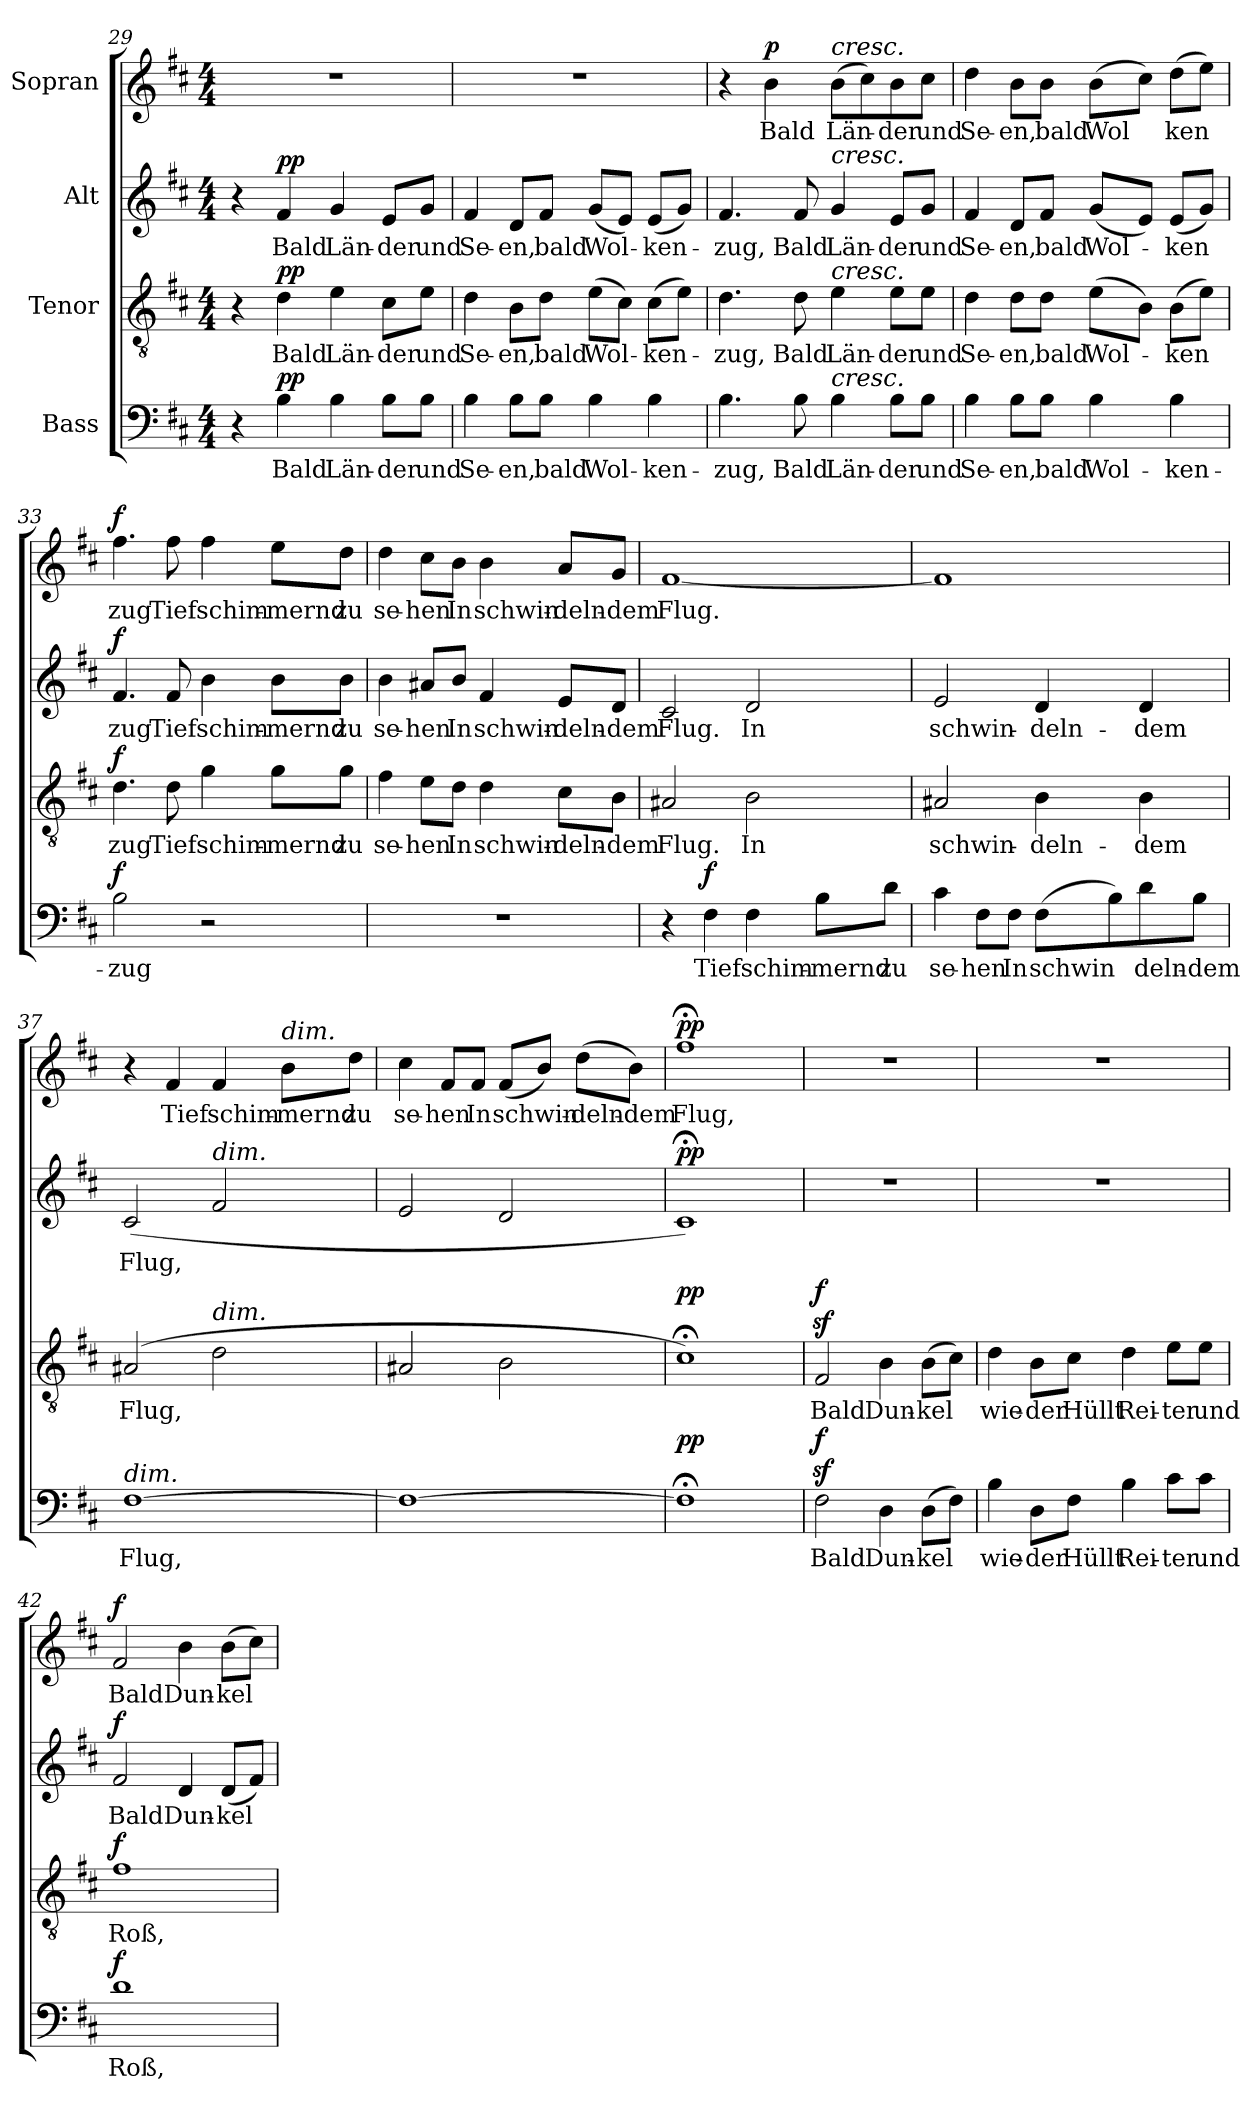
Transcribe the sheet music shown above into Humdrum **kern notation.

**kern	**text	**dynam	**kern	**text	**dynam	**kern	**text	**dynam	**kern	**text	**dynam
*part4	*part4	*part4	*part3	*part3	*part3	*part2	*part2	*part2	*part1	*part1	*part1
*staff4	*staff4	*staff4	*staff3	*staff3	*staff3	*staff2	*staff2	*staff2	*staff1	*staff1	*staff1
*I"Bass	*	*	*I"Tenor	*	*	*I"Alt	*	*	*I"Sopran	*	*
*clefF4	*	*	*clefGv2	*	*	*clefG2	*	*	*clefG2	*	*
*k[f#c#]	*	*	*k[f#c#]	*	*	*k[f#c#]	*	*	*k[f#c#]	*	*
*D:	*	*	*D:	*	*	*D:	*	*	*D:	*	*
*M4/4	*	*	*M4/4	*	*	*M4/4	*	*	*M4/4	*	*
=29	=29	=29	=29	=29	=29	=29	=29	=29	=29	=29	=29
4r	.	.	4r	.	.	4r	.	.	1r	.	.
!	!LO:LY:b	!LO:DY:b	!	!LO:LY:b	!LO:DY:b	!	!LO:LY:b	!LO:DY:b	!	!	!
4B\	Bald	pp	4d\	Bald	pp	4f#/	Bald	pp	.	.	.
!	!LO:LY:b	!	!	!LO:LY:b	!	!	!LO:LY:b	!	!	!	!
4B\	Län-	.	4e\	Län-	.	4g/	Län-	.	.	.	.
!	!LO:LY:b	!	!	!LO:LY:b	!	!	!LO:LY:b	!	!	!	!
8B\L	-der	.	8c#\L	-der	.	8e/L	-der	.	.	.	.
!	!LO:LY:b	!	!	!LO:LY:b	!	!	!LO:LY:b	!	!	!	!
8B\J	und	.	8e\J	und	.	8g/J	und	.	.	.	.
=30	=30	=30	=30	=30	=30	=30	=30	=30	=30	=30	=30
!	!LO:LY:b	!	!	!LO:LY:b	!	!	!LO:LY:b	!	!	!	!
4B\	Se-	.	4d\	Se-	.	4f#/	Se-	.	1r	.	.
!	!LO:LY:b	!	!	!LO:LY:b	!	!	!LO:LY:b	!	!	!	!
8B\L	-en,	.	8B\L	-en,	.	8d/L	-en,	.	.	.	.
!	!LO:LY:b	!	!	!LO:LY:b	!	!	!LO:LY:b	!	!	!	!
8B\J	bald	.	8d\J	bald	.	8f#/J	bald	.	.	.	.
!	!LO:LY:b	!	!	!LO:LY:b	!	!	!LO:LY:b	!	!	!	!
4B\	Wol-	.	(>8e\L	Wol-	.	(<8g/L	Wol-	.	.	.	.
.	.	.	8c#\J)	.	.	8e/J)	.	.	.	.	.
!	!LO:LY:b	!	!	!LO:LY:b	!	!	!LO:LY:b	!	!	!	!
4B\	-ken-	.	(>8c#\L	-ken-	.	(<8e/L	-ken-	.	.	.	.
.	.	.	8e\J)	.	.	8g/J)	.	.	.	.	.
!!LO:PB:g=z
=31	=31	=31	=31	=31	=31	=31	=31	=31	=31	=31	=31
!	!LO:LY:b	!	!	!LO:LY:b	!	!	!LO:LY:b	!	!	!	!
4.B\	-zug,	.	4.d\	-zug,	.	4.f#/	-zug,	.	4r	.	.
!	!	!	!	!	!	!	!	!	!	!LO:LY:b	!LO:DY:b
.	.	.	.	.	.	.	.	.	4b\	Bald	p
!	!LO:LY:b	!	!	!LO:LY:b	!	!	!LO:LY:b	!	!	!	!
8B\	Bald	.	8d\	Bald	.	8f#/	Bald	.	.	.	.
!	!	!	!	!	!	!	!	!	!LO:TX:a:i:t=cresc.	!	!
!	!	!	!	!	!	!LO:TX:a:i:t=cresc.	!	!	!	!	!
!	!	!	!LO:TX:a:i:t=cresc.	!	!	!	!	!	!	!	!
!LO:TX:a:i:t=cresc.	!	!	!	!	!	!	!	!	!	!	!
!	!LO:LY:b	!	!	!LO:LY:b	!	!	!LO:LY:b	!	!	!LO:LY:b	!
4B\	Län-	.	4e\	Län-	.	4g/	Län-	.	(>8b\L	Län-	.
.	.	.	.	.	.	.	.	.	8cc#\)	.	.
!	!LO:LY:b	!	!	!LO:LY:b	!	!	!LO:LY:b	!	!	!LO:LY:b	!
8B\L	-der	.	8e\L	-der	.	8e/L	-der	.	8b\	-der	.
!	!LO:LY:b	!	!	!LO:LY:b	!	!	!LO:LY:b	!	!	!LO:LY:b	!
8B\J	und	.	8e\J	und	.	8g/J	und	.	8cc#\J	und	.
=32	=32	=32	=32	=32	=32	=32	=32	=32	=32	=32	=32
!	!LO:LY:b	!	!	!LO:LY:b	!	!	!LO:LY:b	!	!	!LO:LY:b	!
4B\	Se-	.	4d\	Se-	.	4f#/	Se-	.	4dd\	Se-	.
!	!LO:LY:b	!	!	!LO:LY:b	!	!	!LO:LY:b	!	!	!LO:LY:b	!
8B\L	-en,	.	8d\L	-en,	.	8d/L	-en,	.	8b\L	-en,	.
!	!LO:LY:b	!	!	!LO:LY:b	!	!	!LO:LY:b	!	!	!LO:LY:b	!
8B\J	bald	.	8d\J	bald	.	8f#/J	bald	.	8b\J	bald	.
!	!LO:LY:b	!	!	!LO:LY:b	!	!	!LO:LY:b	!	!	!LO:LY:b	!
4B\	Wol-	.	(>8e\L	Wol-	.	(<8g/L	Wol-	.	(>8b\L	Wol	.
!	!	!	!	!	!	!	!	!	!	!LO:LY:b	!
.	.	.	8B\J)	.	.	8e/J)	.	.	8cc#\J)	­	.
!	!LO:LY:b	!	!	!LO:LY:b	!	!	!LO:LY:b	!	!	!LO:LY:b	!
4B\	-ken-	.	(>8B\L	-ken	.	(<8e/L	-ken	.	(>8dd\L	ken	.
.	.	.	8e\J)	.	.	8g/J)	.	.	8ee\J)	.	.
=33	=33	=33	=33	=33	=33	=33	=33	=33	=33	=33	=33
!	!LO:LY:b	!LO:DY:b	!	!LO:LY:b	!LO:DY:b	!	!LO:LY:b	!LO:DY:b	!	!LO:LY:b	!LO:DY:b
2B\	-zug	f	4.d\	zug	f	4.f#/	zug	f	4.ff#\	zug	f
!	!	!	!	!LO:LY:b	!	!	!LO:LY:b	!	!	!LO:LY:b	!
.	.	.	8d\	Tief	.	8f#/	Tief	.	8ff#\	Tief	.
!	!	!	!	!LO:LY:b	!	!	!LO:LY:b	!	!	!LO:LY:b	!
2r	.	.	4g\	schim-	.	4b\	schim-	.	4ff#\	schim-	.
!	!	!	!	!LO:LY:b	!	!	!LO:LY:b	!	!	!LO:LY:b	!
.	.	.	8g\L	-mernd	.	8b\L	-mernd	.	8ee\L	-mernd	.
!	!	!	!	!LO:LY:b	!	!	!LO:LY:b	!	!	!LO:LY:b	!
.	.	.	8g\J	zu	.	8b\J	zu	.	8dd\J	zu	.
=34	=34	=34	=34	=34	=34	=34	=34	=34	=34	=34	=34
!	!	!	!	!LO:LY:b	!	!	!LO:LY:b	!	!	!LO:LY:b	!
1r	.	.	4f#\	se-	.	4b\	se-	.	4dd\	se-	.
!	!	!	!	!LO:LY:b	!	!	!LO:LY:b	!	!	!LO:LY:b	!
.	.	.	8e\L	-hen	.	8a#X/L	-hen	.	8cc#\L	-hen	.
!	!	!	!	!LO:LY:b	!	!	!LO:LY:b	!	!	!LO:LY:b	!
.	.	.	8d\J	In	.	8b/J	In	.	8b\J	In	.
!	!	!	!	!LO:LY:b	!	!	!LO:LY:b	!	!	!LO:LY:b	!
.	.	.	4d\	schwin-	.	4f#/	schwin-	.	4b\	schwin-	.
!	!	!	!	!LO:LY:b	!	!	!LO:LY:b	!	!	!LO:LY:b	!
.	.	.	8c#\L	-deln-	.	8e/L	-deln-	.	8a/L	-deln-	.
!	!	!	!	!LO:LY:b	!	!	!LO:LY:b	!	!	!LO:LY:b	!
.	.	.	8B\J	-dem	.	8d/J	-dem	.	8g/J	-dem	.
!!LO:PB:g=z
=35	=35	=35	=35	=35	=35	=35	=35	=35	=35	=35	=35
!	!	!	!	!LO:LY:b	!	!	!LO:LY:b	!	!	!LO:LY:b	!
4r	.	.	2A#X/	Flug.	.	2c#/	Flug.	.	[1f#	Flug.	.
!	!LO:LY:b	!LO:DY:b	!	!	!	!	!	!	!	!	!
4F#\	Tief	f	.	.	.	.	.	.	.	.	.
!	!LO:LY:b	!	!	!LO:LY:b	!	!	!LO:LY:b	!	!	!	!
4F#\	schim-	.	2B\	In	.	2d/	In	.	.	.	.
!	!LO:LY:b	!	!	!	!	!	!	!	!	!	!
8B\L	-mernd	.	.	.	.	.	.	.	.	.	.
!	!LO:LY:b	!	!	!	!	!	!	!	!	!	!
8d\J	zu	.	.	.	.	.	.	.	.	.	.
=36	=36	=36	=36	=36	=36	=36	=36	=36	=36	=36	=36
!	!LO:LY:b	!	!	!LO:LY:b	!	!	!LO:LY:b	!	!	!	!
4c#\	se-	.	2A#X/	schwin-	.	2e/	schwin-	.	1f#]	.	.
!	!LO:LY:b	!	!	!	!	!	!	!	!	!	!
8F#\L	-hen	.	.	.	.	.	.	.	.	.	.
!	!LO:LY:b	!	!	!	!	!	!	!	!	!	!
8F#\J	In	.	.	.	.	.	.	.	.	.	.
!	!LO:LY:b	!	!	!LO:LY:b	!	!	!LO:LY:b	!	!	!	!
(>8F#\L	schwin	.	4B\	-deln-	.	4d/	-deln-	.	.	.	.
!	!LO:LY:b	!	!	!	!	!	!	!	!	!	!
8B\)	­	.	.	.	.	.	.	.	.	.	.
!	!LO:LY:b	!	!	!LO:LY:b	!	!	!LO:LY:b	!	!	!	!
8d\	deln-	.	4B\	-dem	.	4d/	-dem	.	.	.	.
!	!LO:LY:b	!	!	!	!	!	!	!	!	!	!
8B\J	-dem	.	.	.	.	.	.	.	.	.	.
=37	=37	=37	=37	=37	=37	=37	=37	=37	=37	=37	=37
!LO:TX:a:i:t=dim.	!	!	!	!	!	!	!	!	!	!	!
!	!LO:LY:b	!	!	!LO:LY:b	!	!	!LO:LY:b	!	!	!	!
[1F#	Flug,	.	(>2A#X/	Flug,	.	(<2c#/	Flug,	.	4r	.	.
!	!	!	!	!	!	!	!	!	!	!LO:LY:b	!
.	.	.	.	.	.	.	.	.	4f#/	Tief	.
!	!	!	!	!	!	!LO:TX:a:i:t=dim.	!	!	!	!	!
!	!	!	!LO:TX:a:i:t=dim.	!	!	!	!	!	!	!	!
!	!	!	!	!	!	!	!	!	!	!LO:LY:b	!
.	.	.	2d\	.	.	2f#/	.	.	4f#/	schim-	.
!	!	!	!	!	!	!	!	!	!LO:TX:a:i:t=dim.	!	!
!	!	!	!	!	!	!	!	!	!	!LO:LY:b	!
.	.	.	.	.	.	.	.	.	8b\L	-mernd	.
!	!	!	!	!	!	!	!	!	!	!LO:LY:b	!
.	.	.	.	.	.	.	.	.	8dd\J	zu	.
=38	=38	=38	=38	=38	=38	=38	=38	=38	=38	=38	=38
!	!	!	!	!	!	!	!	!	!	!LO:LY:b	!
1F#_	.	.	2A#X/	.	.	2e/	.	.	4cc#\	se-	.
!	!	!	!	!	!	!	!	!	!	!LO:LY:b	!
.	.	.	.	.	.	.	.	.	8f#/L	-hen	.
!	!	!	!	!	!	!	!	!	!	!LO:LY:b	!
.	.	.	.	.	.	.	.	.	8f#/J	In	.
!	!	!	!	!	!	!	!	!	!	!LO:LY:b	!
.	.	.	2B\	.	.	2d/	.	.	(<8f#/L	schwin-	.
.	.	.	.	.	.	.	.	.	8b/J)	.	.
!	!	!	!	!	!	!	!	!	!	!LO:LY:b	!
.	.	.	.	.	.	.	.	.	(>8dd\L	-deln-	.
!	!	!	!	!	!	!	!	!	!	!LO:LY:b	!
.	.	.	.	.	.	.	.	.	8b\J)	-dem	.
=39	=39	=39	=39	=39	=39	=39	=39	=39	=39	=39	=39
!	!	!LO:DY:b	!	!	!LO:DY:b	!	!	!LO:DY:b	!	!LO:LY:b	!LO:DY:b
1F#;<]	.	pp	1c#;<)	.	pp	1c#;)	.	pp	1ff#;<	Flug,	pp
!!LO:LB:g=z
=40	=40	=40	=40	=40	=40	=40	=40	=40	=40	=40	=40
!	!LO:LY:b	!LO:DY:b	!	!LO:LY:b	!LO:DY:b	!	!	!	!	!	!
2F#z<\	Bald	f	2F#z</	Bald	f	1r	.	.	1r	.	.
!	!LO:LY:b	!	!	!LO:LY:b	!	!	!	!	!	!	!
4D\	Dun-	.	4B\	Dun-	.	.	.	.	.	.	.
!	!LO:LY:b	!	!	!LO:LY:b	!	!	!	!	!	!	!
(>8D\L	-kel	.	(>8B\L	-kel	.	.	.	.	.	.	.
8F#\J)	.	.	8c#\J)	.	.	.	.	.	.	.	.
=41	=41	=41	=41	=41	=41	=41	=41	=41	=41	=41	=41
!	!LO:LY:b	!	!	!LO:LY:b	!	!	!	!	!	!	!
4B\	wie-	.	4d\	wie-	.	1r	.	.	1r	.	.
!	!LO:LY:b	!	!	!LO:LY:b	!	!	!	!	!	!	!
8D\L	-der	.	8B\L	-der	.	.	.	.	.	.	.
!	!LO:LY:b	!	!	!LO:LY:b	!	!	!	!	!	!	!
8F#\J	Hüllt	.	8c#\J	Hüllt	.	.	.	.	.	.	.
!	!LO:LY:b	!	!	!LO:LY:b	!	!	!	!	!	!	!
4B\	Rei-	.	4d\	Rei-	.	.	.	.	.	.	.
!	!LO:LY:b	!	!	!LO:LY:b	!	!	!	!	!	!	!
8c#\L	-ter	.	8e\L	-ter	.	.	.	.	.	.	.
!	!LO:LY:b	!	!	!LO:LY:b	!	!	!	!	!	!	!
8c#\J	und	.	8e\J	und	.	.	.	.	.	.	.
=42	=42	=42	=42	=42	=42	=42	=42	=42	=42	=42	=42
!	!LO:LY:b	!LO:DY:b	!	!LO:LY:b	!LO:DY:b	!	!LO:LY:b	!LO:DY:b	!	!LO:LY:b	!LO:DY:b
1d	Roß,	f	1f#	Roß,	f	2f#/	Bald	f	2f#/	Bald	f
!	!	!	!	!	!	!	!LO:LY:b	!	!	!LO:LY:b	!
.	.	.	.	.	.	4d/	Dun-	.	4b\	Dun-	.
!	!	!	!	!	!	!	!LO:LY:b	!	!	!LO:LY:b	!
.	.	.	.	.	.	(<8d/L	-kel	.	(>8b\L	-kel	.
.	.	.	.	.	.	8f#/J)	.	.	8cc#\J)	.	.
=	=	=	=	=	=	=	=	=	=	=	=
*-	*-	*-	*-	*-	*-	*-	*-	*-	*-	*-	*-
